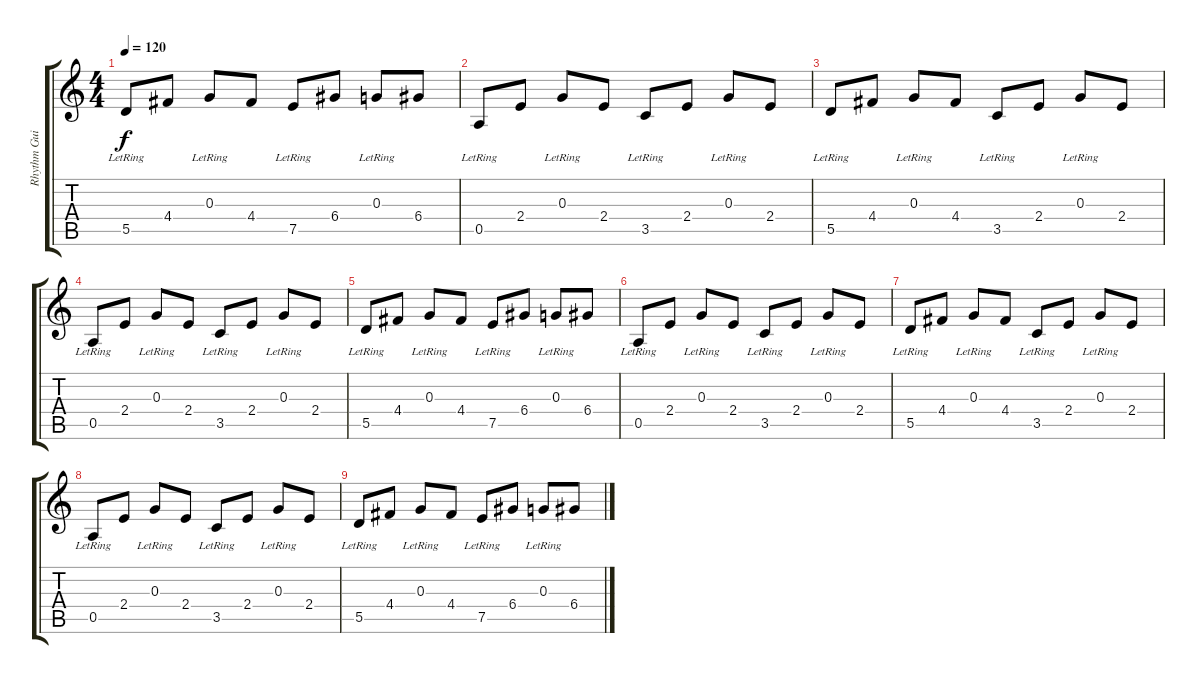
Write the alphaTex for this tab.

\track ("Rhythm Guitar 2" "Rhythm Gui") {instrument electricguitarjazz}
\staff {score tabs}
\tuning (E4 B3 G3 D3 A2 E2) {hide}
\ts (4 4)
\tempo 120
\clef g2
\ks c
5.5{lr}.8{dy f} 4.4.8 0.3{lr}.8 4.4.8 7.5{lr}.8 6.4.8 0.3{lr}.8 6.4.8 |
0.5{lr}.8 2.4.8 0.3{lr}.8 2.4.8 3.5{lr}.8 2.4.8 0.3{lr}.8 2.4.8 |
5.5{lr}.8 4.4.8 0.3{lr}.8 4.4.8 3.5{lr}.8 2.4.8 0.3{lr}.8 2.4.8 |
0.5{lr}.8 2.4.8 0.3{lr}.8 2.4.8 3.5{lr}.8 2.4.8 0.3{lr}.8 2.4.8 |
5.5{lr}.8 4.4.8 0.3{lr}.8 4.4.8 7.5{lr}.8 6.4.8 0.3{lr}.8 6.4.8 |
0.5{lr}.8 2.4.8 0.3{lr}.8 2.4.8 3.5{lr}.8 2.4.8 0.3{lr}.8 2.4.8 |
5.5{lr}.8 4.4.8 0.3{lr}.8 4.4.8 3.5{lr}.8 2.4.8 0.3{lr}.8 2.4.8 |
0.5{lr}.8 2.4.8 0.3{lr}.8 2.4.8 3.5{lr}.8 2.4.8 0.3{lr}.8 2.4.8 |
5.5{lr}.8 4.4.8 0.3{lr}.8 4.4.8 7.5{lr}.8 6.4.8 0.3{lr}.8 6.4.8
